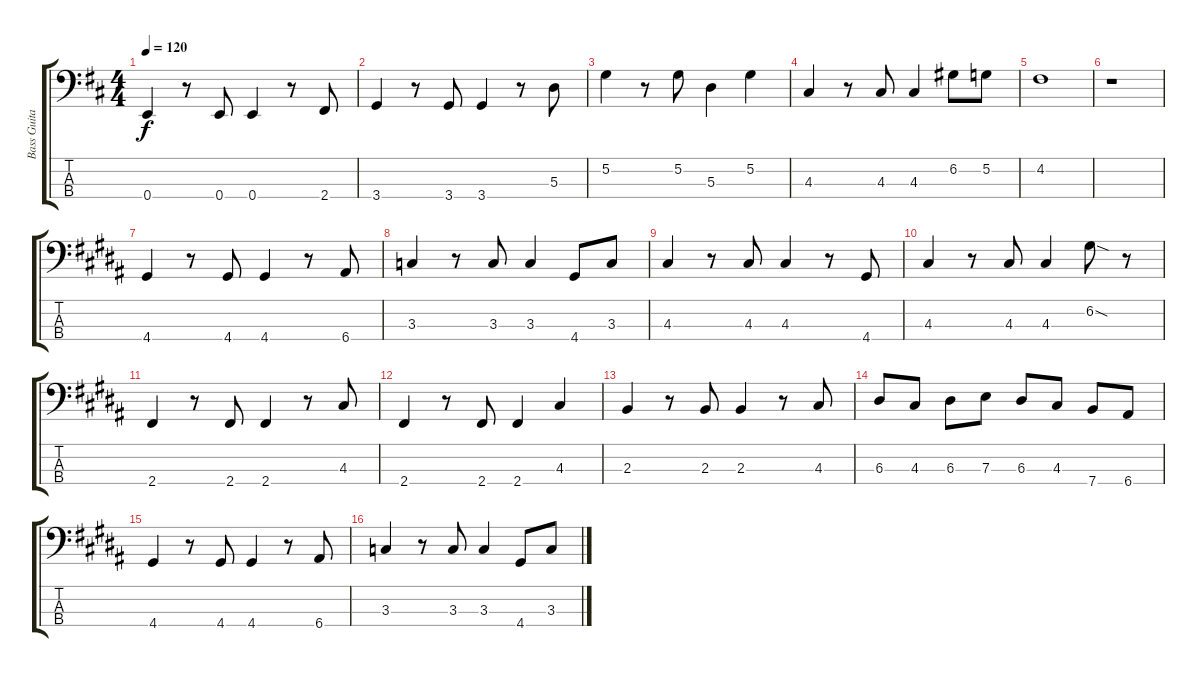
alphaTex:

\track ("Bass Guitar - Tony" "Bass Guita") {instrument electricbassfinger}
\staff {score tabs}
\tuning (G2 D2 A1 E1) {hide}
\ts (4 4)
\tempo 120
\clef f4
\ks d
0.4.4{dy f} r.8 0.4.8 0.4.4 r.8 2.4.8 |
3.4.4 r.8 3.4.8 3.4.4 r.8 5.3.8 |
5.2.4 r.8 5.2.8 5.3.4 5.2.4 |
4.3.4 r.8 4.3.8 4.3.4 6.2.8 5.2.8 |
4.2.1 |
r.1 |
\ks b
4.4.4 r.8 4.4.8 4.4.4 r.8 6.4.8 |
3.3.4 r.8 3.3.8 3.3.4 4.4.8 3.3.8 |
4.3.4 r.8 4.3.8 4.3.4 r.8 4.4.8 |
4.3.4 r.8 4.3.8 4.3.4 6.2{sod}.8 r.8 |
2.4.4 r.8 2.4.8 2.4.4 r.8 4.3.8 |
2.4.4 r.8 2.4.8 2.4.4 4.3.4 |
2.3.4 r.8 2.3.8 2.3.4 r.8 4.3.8 |
6.3.8 4.3.8 6.3.8 7.3.8 6.3.8 4.3.8 7.4.8 6.4.8 |
4.4.4 r.8 4.4.8 4.4.4 r.8 6.4.8 |
3.3.4 r.8 3.3.8 3.3.4 4.4.8 3.3.8
